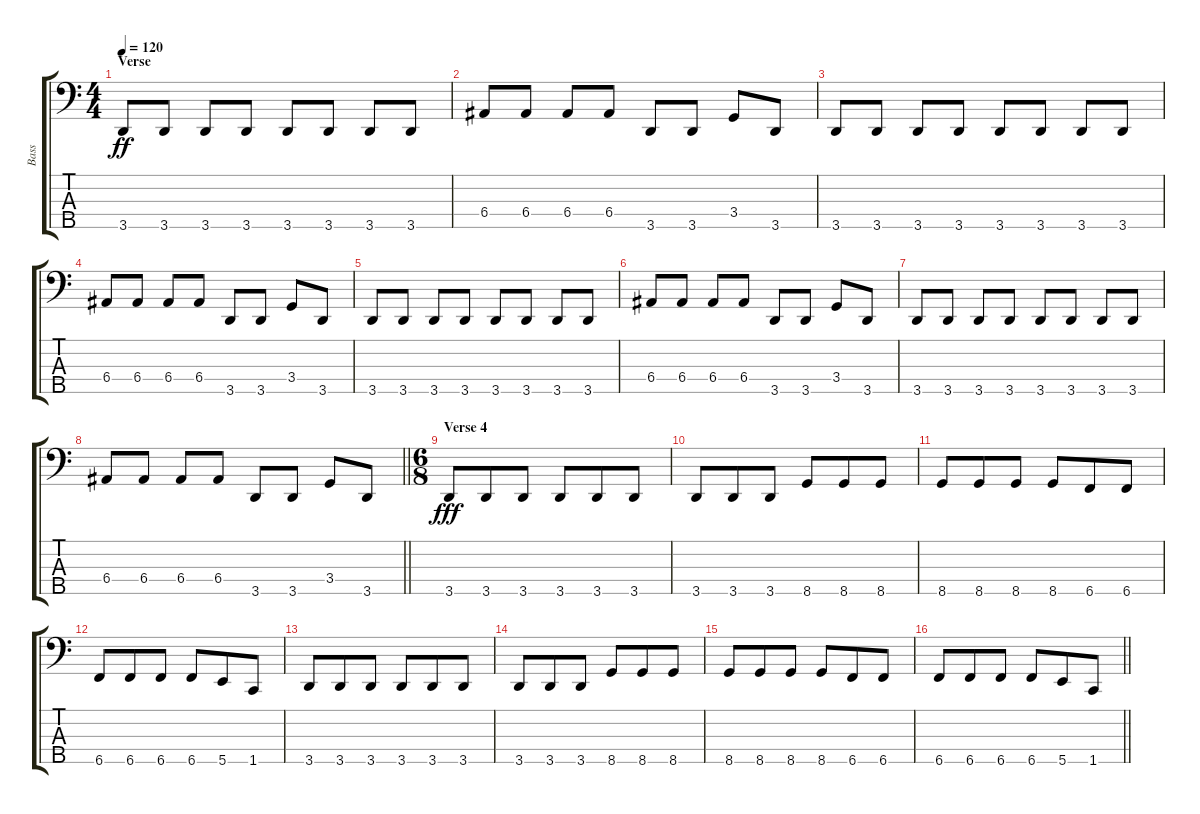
\track ("Bass" "Bass") {instrument electricbasspick}
\staff {score tabs}
\tuning (G2 D2 A1 E1 B0) {hide}
\ts (4 4)
\section ("" "Verse")
\tempo 120
\clef f4
\ks c
3.5.8{dy ff} 3.5.8 3.5.8 3.5.8 3.5.8 3.5.8 3.5.8 3.5.8 |
6.4.8 6.4.8 6.4.8 6.4.8 3.5.8 3.5.8 3.4.8 3.5.8 |
3.5.8 3.5.8 3.5.8 3.5.8 3.5.8 3.5.8 3.5.8 3.5.8 |
6.4.8 6.4.8 6.4.8 6.4.8 3.5.8 3.5.8 3.4.8 3.5.8 |
3.5.8 3.5.8 3.5.8 3.5.8 3.5.8 3.5.8 3.5.8 3.5.8 |
6.4.8 6.4.8 6.4.8 6.4.8 3.5.8 3.5.8 3.4.8 3.5.8 |
3.5.8 3.5.8 3.5.8 3.5.8 3.5.8 3.5.8 3.5.8 3.5.8 |
\barLineRight lightlight
6.4.8 6.4.8 6.4.8 6.4.8 3.5.8 3.5.8 3.4.8 3.5.8 |
\ts (6 8)
\section ("" "Verse 4")
3.5.8{dy fff} 3.5.8 3.5.8 3.5.8 3.5.8 3.5.8 |
3.5.8 3.5.8 3.5.8 8.5.8 8.5.8 8.5.8 |
8.5.8 8.5.8 8.5.8 8.5.8 6.5.8 6.5.8 |
6.5.8 6.5.8 6.5.8 6.5.8 5.5.8 1.5.8 |
3.5.8 3.5.8 3.5.8 3.5.8 3.5.8 3.5.8 |
3.5.8 3.5.8 3.5.8 8.5.8 8.5.8 8.5.8 |
8.5.8 8.5.8 8.5.8 8.5.8 6.5.8 6.5.8 |
\barLineRight lightlight
6.5.8 6.5.8 6.5.8 6.5.8 5.5.8 1.5.8
